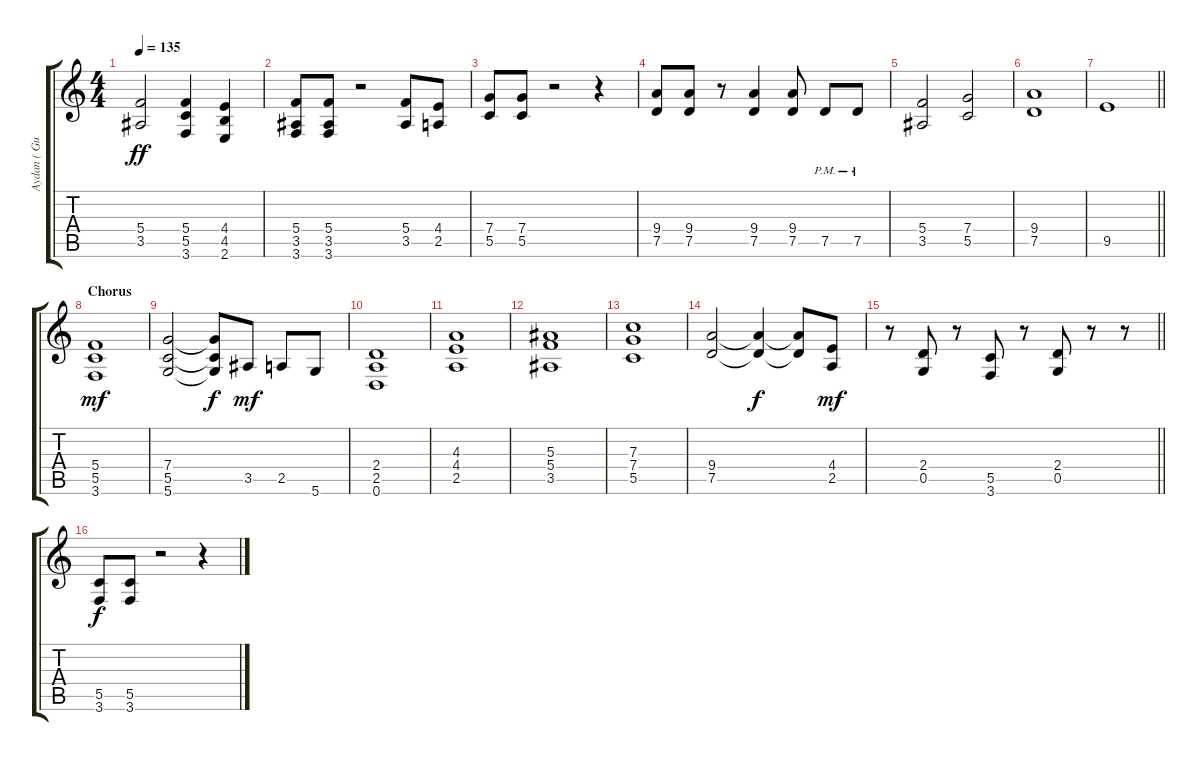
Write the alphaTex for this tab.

\track ("Aydan ( Guitar 1 )" "Aydan ( Gu") {instrument distortionguitar}
\staff {score tabs}
\tuning (D4 A3 F3 C3 G2 D2) {hide}
\ts (4 4)
\tempo 135
\clef g2
\ks c
(5.4 3.5).2{dy ff} (5.4 5.5 3.6).4 (4.4 4.5 2.6).4 |
(5.4 3.5 3.6).8 (5.4 3.5 3.6).8 r.2 (5.4 3.5).8 (4.4 2.5).8 |
(7.4 5.5).8 (7.4 5.5).8 r.2 r.4 |
(9.4 7.5).8 (9.4 7.5).8 r.8 (9.4 7.5).4 (9.4 7.5).8 7.5{pm}.8 7.5{pm}.8 |
(5.4 3.5).2 (7.4 5.5).2 |
(9.4 7.5).1 |
\barLineRight lightlight
9.5.1 |
\section ("" "Chorus")
(5.4 5.5 3.6).1{dy mf} |
(7.4 5.5 5.6).2 (7.4{t} 5.5{t} 5.6{t}).8{dy f} 3.5.8{dy mf} 2.5.8 5.6.8 |
(2.4 2.5 0.6).1 |
(4.3 4.4 2.5).1 |
(5.3 5.4 3.5).1 |
(7.3 7.4 5.5).1 |
(9.4 7.5).2 (9.4{t} 7.5{t}).4{dy f} (9.4{t} 7.5{t}).8 (4.4 2.5).8{dy mf} |
\barLineRight lightlight
r.8 (2.4 0.5).8 r.8 (5.5 3.6).8 r.8 (2.4 0.5).8 r.8 r.8 |
(5.5 3.6).8{dy f} (5.5 3.6).8 r.2 r.4
